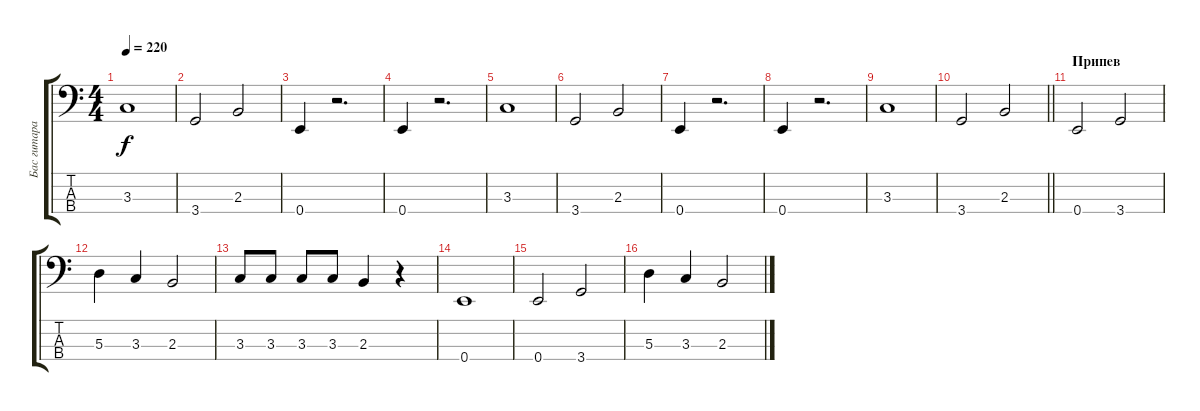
\track ("Бас гитара" "Бас гитара") {instrument electricbassfinger}
\staff {score tabs}
\tuning (G2 D2 A1 E1) {hide}
\ts (4 4)
\tempo 220
\clef f4
\ks c
3.3.1{dy f} |
3.4.2 2.3.2 |
0.4.4 r.2{d} |
0.4.4 r.2{d} |
3.3.1 |
3.4.2 2.3.2 |
0.4.4 r.2{d} |
0.4.4 r.2{d} |
3.3.1 |
\barLineRight lightlight
3.4.2 2.3.2 |
\section ("" "Припев")
0.4.2 3.4.2 |
5.3.4 3.3.4 2.3.2 |
3.3.8 3.3.8 3.3.8 3.3.8 2.3.4 r.4 |
0.4.1 |
0.4.2 3.4.2 |
5.3.4 3.3.4 2.3.2
